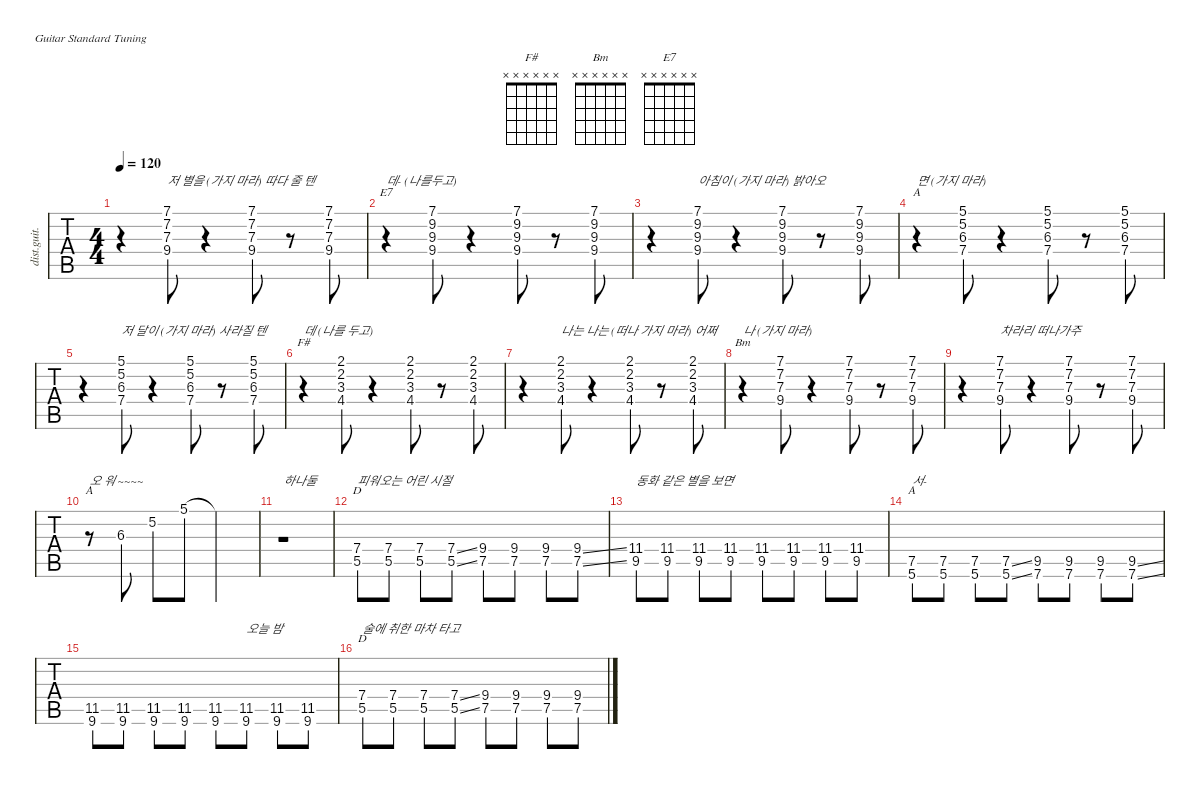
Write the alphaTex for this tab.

\defaultSystemsLayout 4
\hideDynamics
\bracketExtendMode nobrackets
\track ("Distortion Guitar" "dist.guit.") {instrument distortionguitar}
\staff {tabs}
\tuning (E4 B3 G3 D3 A2 E2)
\chord ("A" x 2 2 2 0 x) {showdiagram false showfingering false barre (2 2)}
\chord ("D" 2 3 2 0 x x) {showdiagram false showfingering false barre 2}
\chord ("A" x x x x x 5) {showdiagram false showfingering false}
\chord ("F#" x x x x x x)
\chord ("Bm" x x x x x x)
\chord ("E7" x x x x x x)
\ts (4 4)
\tempo 120
\clef g2
\ks c
r.4{dy mf} (7.2{acc #} 7.1 9.4 7.3).8{txt "저 별을 (가지 마라) 따다 줄 텐"} r.4 (9.4 7.3 7.2{acc #} 7.1).8 r.8 (9.4 7.3 7.2{acc #} 7.1).8 |
r.4{ch "E7" txt "데- (나를두고)"} (9.2{acc #} 7.1 9.4 9.3).8 r.4 (9.4 9.3 9.2{acc #} 7.1).8 r.8 (9.4 9.3 9.2{acc #} 7.1).8 |
r.4 (9.2{acc #} 7.1 9.4 9.3).8{txt "아침이 (가지 마라) 밝아오"} r.4 (9.4 9.3 9.2{acc #} 7.1).8 r.8 (9.4 9.3 9.2{acc #} 7.1).8 |
r.4{ch "A" txt "면 (가지 마라)"} (5.2 5.1 7.4 6.3{acc #}).8 r.4 (7.4 6.3{acc #} 5.2 5.1).8 r.8 (7.4 6.3{acc #} 5.2 5.1).8 |
r.4 (5.2 5.1 7.4 6.3{acc #}).8{txt "저 달이 (가지 마라) 사라질 텐"} r.4 (7.4 6.3{acc #} 5.2 5.1).8 r.8 (7.4 6.3{acc #} 5.2 5.1).8 |
r.4{ch "F#" txt "데 (나를 두고)"} (2.2{acc #} 2.1{acc #} 4.4{acc #} 3.3{acc #}).8 r.4 (4.4{acc #} 3.3{acc #} 2.2{acc #} 2.1{acc #}).8 r.8 (4.4{acc #} 3.3{acc #} 2.2{acc #} 2.1{acc #}).8 |
r.4 (2.2{acc #} 2.1{acc #} 4.4{acc #} 3.3{acc #}).8{txt "나는 나는 (떠나 가지 마라) 어쩌"} r.4 (4.4{acc #} 3.3{acc #} 2.2{acc #} 2.1{acc #}).8 r.8 (4.4{acc #} 3.3{acc #} 2.2{acc #} 2.1{acc #}).8 |
r.4{ch "Bm" txt "나 (가지 마라)"} (7.2{acc #} 7.1 9.4 7.3).8 r.4 (9.4 7.3 7.2{acc #} 7.1).8 r.8 (9.4 7.3 7.2{acc #} 7.1).8 |
r.4 (7.2{acc #} 7.1 9.4 7.3).8{txt "차라리 떠나가주"} r.4 (9.4 7.3 7.2{acc #} 7.1).8 r.8 (9.4 7.3 7.2{acc #} 7.1).8 |
r.8{ch "A" txt "오 워 ~~~~"} 6.3{acc #}.8 5.2.8 5.1.8 5.1{t}.2 |
r.1{txt "하나둘"} |
(5.5 7.4).8{ch "D" txt "피워오는 어린 시절" instrument distortionguitar} (5.5 7.4).8 (5.5 7.4).8 (5.5{ss} 7.4{ss}).8 (7.5 9.4).8 (7.5 9.4).8 (7.5 9.4).8 (7.5{ss} 9.4{ss}).8 |
(9.5{acc #} 11.4{acc #}).8{txt "동화 같은 별을 보면"} (9.5{acc #} 11.4{acc #}).8 (9.5{acc #} 11.4{acc #}).8 (9.5{acc #} 11.4{acc #}).8 (9.5{acc #} 11.4{acc #}).8 (9.5{acc #} 11.4{acc #}).8 (9.5{acc #} 11.4{acc #}).8 (9.5{acc #} 11.4{acc #}).8 |
(5.6 7.5).8{ch "A" txt "서-"} (5.6 7.5).8 (5.6 7.5).8 (5.6{ss} 7.5{ss}).8 (7.6 9.5{acc #}).8 (7.6 9.5{acc #}).8 (7.6 9.5{acc #}).8 (7.6{ss} 9.5{ss acc #}).8 |
(9.6{acc #} 11.5{acc #}).8 (9.6{acc #} 11.5{acc #}).8 (9.6{acc #} 11.5{acc #}).8 (9.6{acc #} 11.5{acc #}).8 (9.6{acc #} 11.5{acc #}).8 (9.6{acc #} 11.5{acc #}).8{txt "오늘 밤"} (9.6{acc #} 11.5{acc #}).8 (9.6{acc #} 11.5{acc #}).8 |
(5.5 7.4).8{ch "D" txt "술에 취한 마차 타고"} (5.5 7.4).8 (5.5 7.4).8 (5.5{ss} 7.4{ss}).8 (7.5 9.4).8 (7.5 9.4).8 (7.5 9.4).8 (7.5{ss} 9.4{ss}).8
